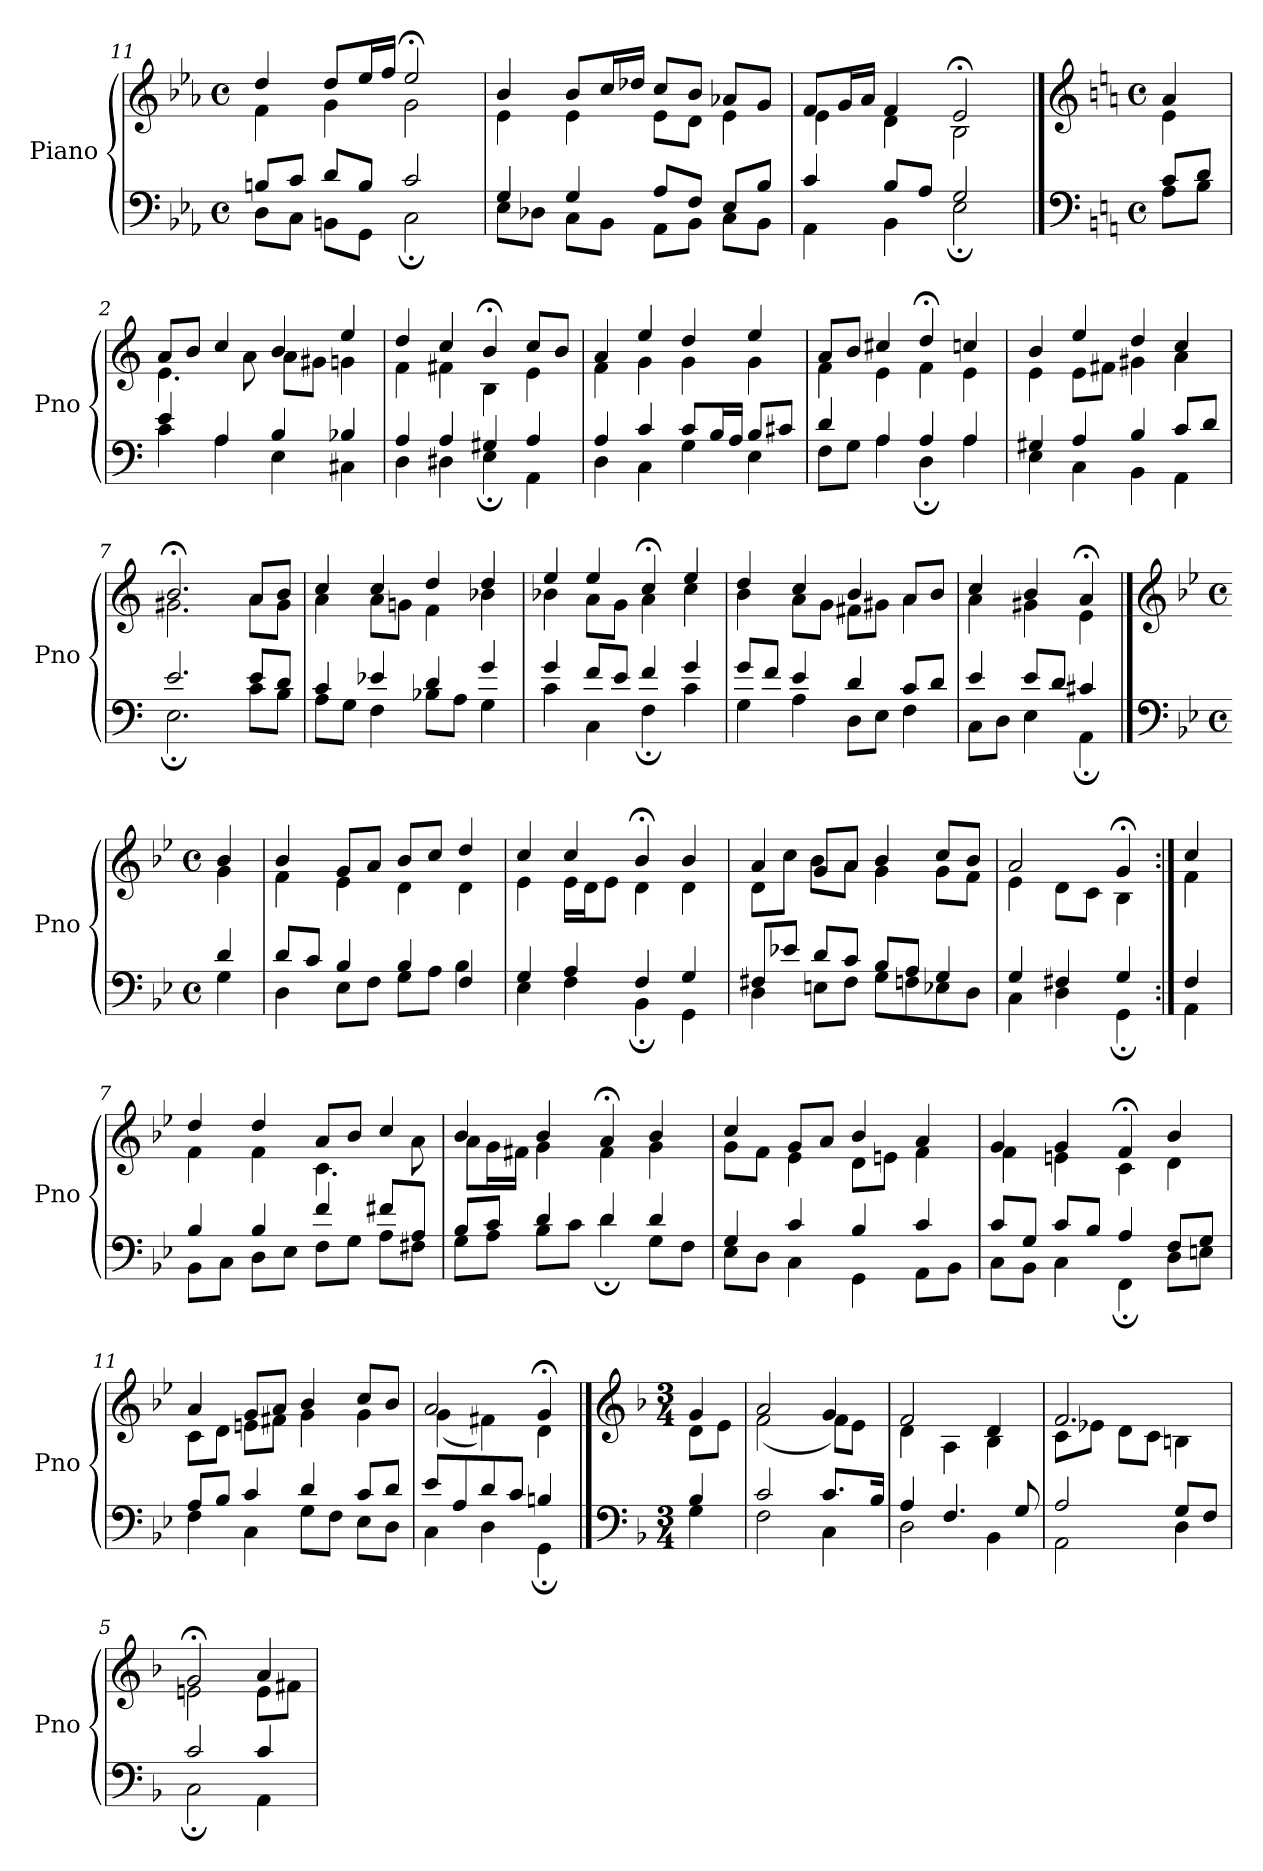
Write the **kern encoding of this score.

**kern	**kern
*part1	*part1
*staff2	*staff1
*I"Piano	*
*I'Pno	*
*clefF4	*clefG2
*k[b-e-a-]	*k[b-e-a-]
*M4/4	*M4/4
*met(c)	*met(c)
=11	=11
*^	*^
8Bn/L	8D\L	4dd/	4f\
8c/J	8C\J	.	.
8d/L	8BBn\L	8dd/L	4g\
8B/J	8GG\J	16ee-/L	.
.	.	16ff/JJ	.
2c/	2C;\	2ee-;</	2g\
=12	=12	=12	=12
4G/	8E-\L	4b-/	4e-\
.	8D-X\J	.	.
4G/	8C\L	8b-/L	4e-\
.	8BB-\J	16cc/L	.
.	.	16dd-X/JJ	.
8A-/L	8AA-\L	8cc/L	8e-\L
8F/J	8BB-\J	8b-/J	8d\J
8E-/L	8C\L	8a-X/L	4e-\
8B-/J	8BB-\J	8g/J	.
=13	=13	=13	=13
4c/	4AA-\	8f/L	4e-\
.	.	16g/L	.
.	.	16a-/JJ	.
8B-/L	4BB-\	4f/	4d\
8A-/J	.	.	.
2G/	2E-;\	2e-;</	2B-\
==1	==1	==1	==1
*clefF4	*	*clefG2	*
*k[]	*	*k[]	*
*M4/4	*	*M4/4	*
*met(c)	*	*met(c)	*
8c/L	8A\L	4a/	4e\
8d/J	8B\J	.	.
=2	=2	=2	=2
4e/	4c\	8a/L	4.e\
.	.	8b/J	.
4A/	4A\	4cc/	.
.	.	.	8a\
4B/	4E\	4b/	8a\L
.	.	.	8g#X\J
4B-X/	4C#X\	4ee/	4gn\
=3	=3	=3	=3
4A/	4D\	4dd/	4f\
4A/	4D#X\	4cc/	4f#X\
4G#X/	4E;\	4b;</	4B\
4A/	4AA\	8cc/L	4e\
.	.	8b/J	.
=4	=4	=4	=4
4A/	4D\	4a/	4f\
4c/	4C\	4ee/	4g\
8c/L	4G\	4dd/	4g\
16B/L	.	.	.
16A/JJ	.	.	.
8B/L	4E\	4ee/	4g\
8c#X/J	.	.	.
=5	=5	=5	=5
4d/	8F\L	8a/L	4f\
.	8G\J	8b/J	.
4A/	4A\	4cc#X/	4e\
4A/	4D;\	4dd;</	4f\
4A/	4A\	4ccn/	4e\
=6	=6	=6	=6
4G#X/	4E\	4b/	4e\
4A/	4C\	4ee/	8e\L
.	.	.	8f#X\J
4B/	4BB\	4dd/	4g#X\
8c/L	4AA\	4cc/	4a\
8d/J	.	.	.
=7	=7	=7	=7
2.e/	2.E;\	2.b;</	2.g#X\
8e/L	8c\L	8a/L	8a\L
8d/J	8B\J	8b/J	8g#\J
=8	=8	=8	=8
4c/	8A\L	4cc/	4a\
.	8G\J	.	.
4e-X/	4F\	4cc/	8a\L
.	.	.	8gn\J
4d/	8B-X\L	4dd/	4f\
.	8A\J	.	.
4g/	4G\	4dd/	4b-X\
=9	=9	=9	=9
4g/	4c\	4ee/	4b-X\
8f/L	4C\	4ee/	8a\L
8e/J	.	.	8g\J
4f/	4F;\	4cc;</	4a\
4g/	4c\	4ee/	4cc\
=10	=10	=10	=10
8g/L	4G\	4dd/	4b\
8f/J	.	.	.
4e/	4A\	4cc/	8a\L
.	.	.	8g\J
4d/	8D\L	4b/	8f#X\L
.	8E\J	.	8g#X\J
8c/L	4F\	8a/L	4a\
8d/J	.	8b/J	.
=11	=11	=11	=11
4e/	8C\L	4cc/	4a\
.	8D\J	.	.
8e/L	4E\	4b/	4g#X\
8d/J	.	.	.
4c#X/	4AA;\	4a;</	4e\
==1	==1	==1	==1
*clefF4	*	*clefG2	*
*k[b-e-]	*	*k[b-e-]	*
*M4/4	*	*M4/4	*
*met(c)	*	*met(c)	*
4d/	4G\	4b-/	4g\
=2	=2	=2	=2
8d/L	4D\	4b-/	4f\
8c/J	.	.	.
4B-/	8E-\L	8g/L	4e-\
.	8F\J	8a/J	.
4B-/	8G\L	8b-/L	4d\
.	8A\J	8cc/J	.
4F/	4B-\	4dd/	4d\
=3	=3	=3	=3
4G/	4E-\	4cc/	4e-\
4A/	4F\	4cc/	16e-\LL
.	.	.	16d\J
.	.	.	8e-\J
4F/	4BB-;\	4b-;</	4d\
4G/	4GG\	4b-/	4d\
=4	=4	=4	=4
8F#X/L	4D\	4a/	8d\L
8e-X/J	.	.	8cc\J
8d/L	8En\L	8g/L	8b-\L
8c/J	8F#\J	8a/J	8a\J
8B-/L	8G\L	4b-/	4g\
8A/J	8Fn\	.	.
4G/	8E-X\	8cc/L	8g\L
.	8D\J	8b-/J	8f\J
=5	=5	=5	=5
4G/	4C\	2a/	4e-\
4F#X/	4D\	.	8d\L
.	.	.	8c\J
4G/	4GG;\	4g;</	4B-\
=6:|!	=6:|!	=6:|!	=6:|!
4F/	4AA\	4cc/	4f\
=7	=7	=7	=7
4B-/	8BB-\L	4dd/	4f\
.	8C\J	.	.
4B-/	8D\L	4dd/	4f\
.	8E-\J	.	.
4f/	8F\L	8a/L	4.c\
.	8G\J	8b-/J	.
8f#X/L	8A\L	4cc/	.
8A/J	8F#X\J	.	8a\
=8	=8	=8	=8
8B-/L	8G\L	4b-/	8a\L
8c/J	8A\J	.	16g\L
.	.	.	16f#X\JJ
4d/	8B-\L	4b-/	4g\
.	8c\J	.	.
4d/	4d;\	4a;</	4f#\
4d/	8G\L	4b-/	4g\
.	8F\J	.	.
=9	=9	=9	=9
4G/	8E-\L	4cc/	8g\L
.	8D\J	.	8f\J
4c/	4C\	8g/L	4e-\
.	.	8a/J	.
4B-/	4GG\	4b-/	8d\L
.	.	.	8en\J
4c/	8AA\L	4a/	4f\
.	8BB-\J	.	.
=10	=10	=10	=10
8c/L	8C\L	4g/	4f\
8G/J	8BB-\J	.	.
8c/L	4C\	4g/	4en\
8B-/J	.	.	.
4A/	4FF;\	4f;</	4c\
8F/L	8D\L	4b-/	4d\
8G/J	8En\J	.	.
=11	=11	=11	=11
8A/L	4F\	4a/	8c\L
8B-/J	.	.	8d\J
4c/	4C\	8g/L	8en\L
.	.	8a/J	8f#X\J
4d/	8G\L	4b-/	4g\
.	8F\J	.	.
8c/L	8E-\L	8cc/L	4g\
8d/J	8D\J	8b-/J	.
=12	=12	=12	=12
8e-/L	4C\	2a/	(<4g\
8A/	.	.	.
8d/	4D\	.	4f#X\)
8c/J	.	.	.
4Bn/	4GG;\	4g;</	4d\
==1	==1	==1	==1
*clefF4	*	*clefG2	*
*k[b-]	*	*k[b-]	*
*M3/4	*	*M3/4	*
4B-/	4G\	4g/	8d\L
.	.	.	8e\J
=2	=2	=2	=2
2c/	2F\	2a/	(<2f\
8.c/L	4C\	4g/	8f\L)
.	.	.	8e\J
16B-/Jk	.	.	.
=3	=3	=3	=3
4A/	2D\	2f/	4d\
4.F/	.	.	4A\
.	4BB-\	4d/	4B-\
8G/	.	.	.
=4	=4	=4	=4
2A/	2AA\	2.f/	8c\L
.	.	.	8e-X\J
.	.	.	8d\L
.	.	.	8c\J
8G/L	4D\	.	4Bn\
8F/J	.	.	.
=5	=5	=5	=5
2c/	2C;\	2g;</	2en\
4c/	4AA\	4a/	8e\L
.	.	.	8f#X\J
*v	*v	*	*
*	*v	*v
=	=
*-	*-
